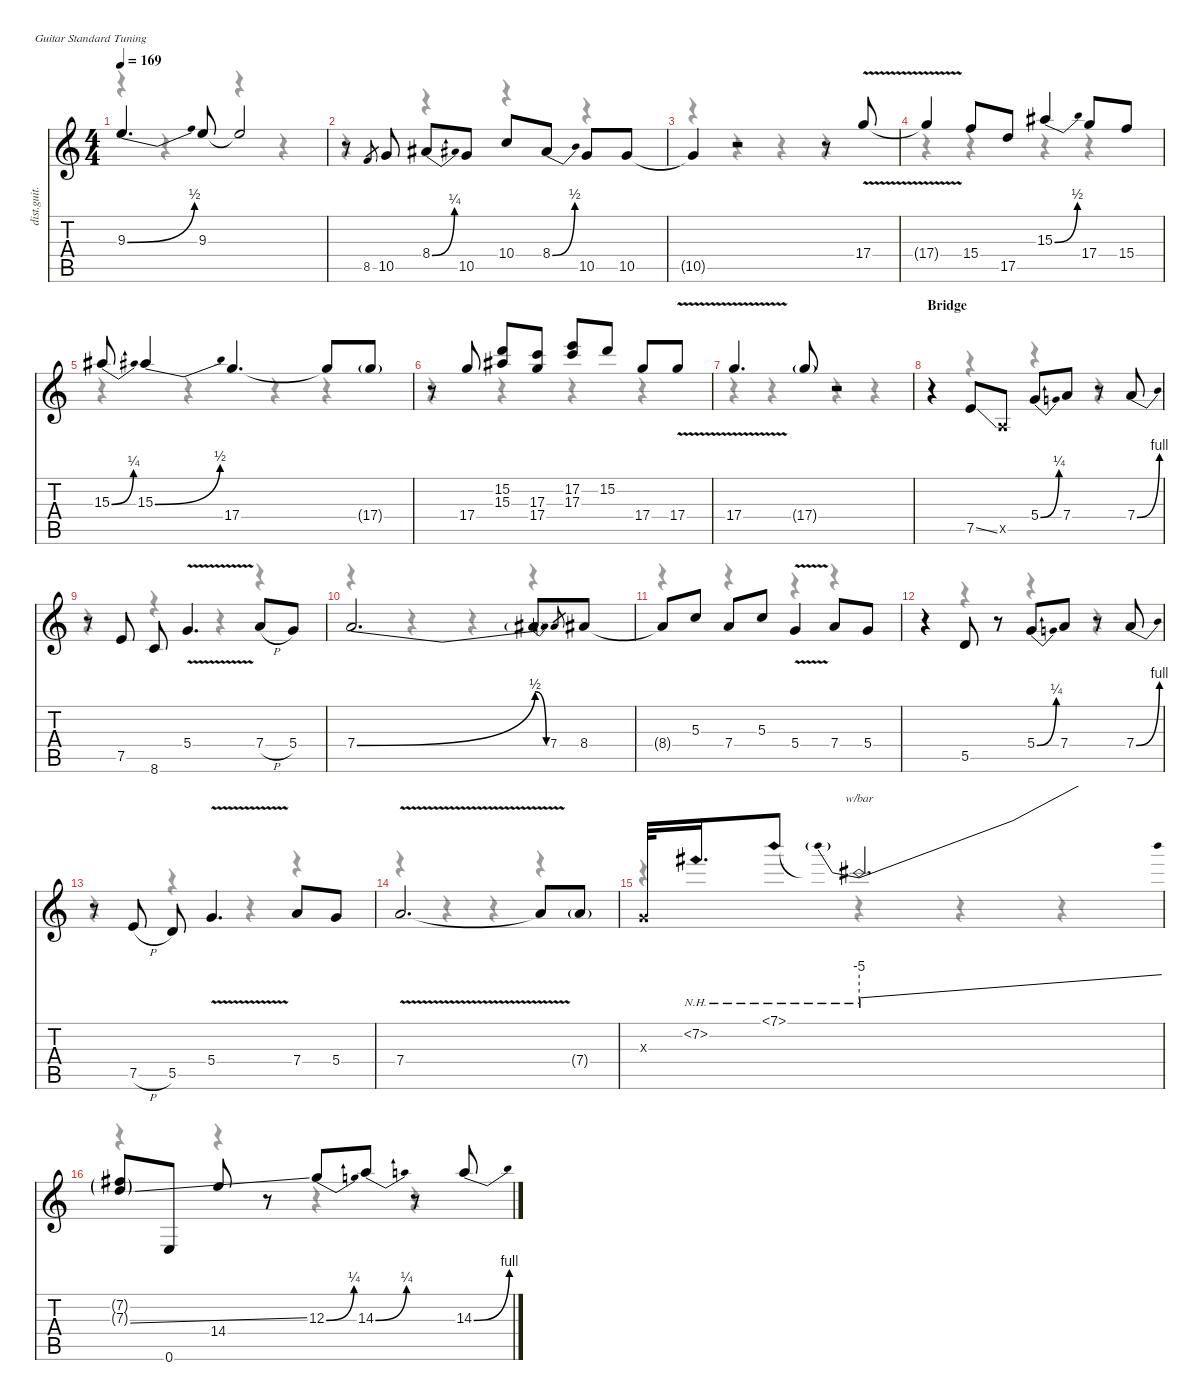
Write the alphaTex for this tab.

\defaultSystemsLayout 4
\hideDynamics
\bracketExtendMode nobrackets
\otherSystemsTrackNameOrientation horizontal
\track ("Lead" "dist.guit.") {instrument distortionguitar}
\staff {score tabs}
\tuning (E4 B3 G3 D3 A2 E2)
\voice
\ts (4 4)
\tempo 169
\clef g2
\ks c
9.3{be (bend 0 0 45 2)}.4{d dy f beam Up} 9.3.8{beam Up} 9.3{t}.2{beam Up} |
r.8{beam Up} 8.5.8{gr dy mf beam Up} 10.5.8{dy f beam Up} 8.4{be (bend 0 0 30 1) acc #}.8{beam Up} 10.5.8{beam Up} 10.4.8{beam Up} 8.4{be (bend 0 0 30 2) acc #}.8{beam Up} 10.5.8{beam Up} 10.5.8{beam Up} |
10.5{t}.4{beam Up} r.2{beam Up} r.8{beam Up} 17.4{v}.8{beam Up} |
17.4{v t}.4{beam Up} 15.4.8{beam Up} 17.5.8{beam Up} 15.3{be (bend 0 0 30 2) acc #}.4{beam Up} 17.4.8{beam Up} 15.4.8{beam Up} |
15.3{be (bend 0 0 30 1) acc #}.8{beam Up} 15.3{be (bend 0 0 34.9999992 2) acc #}.4{beam Up} 17.4.4{d beam Up} 17.4{t}.8{beam Up} 17.4{g}.8{dy mf beam Up} |
r.8{beam Up} 17.4.8{dy f beam Up} (15.2 15.3{acc #}).8{beam Up} (17.3 17.4).8{beam Up} (17.2 17.3).8{beam Up} 15.2.8{beam Up} 17.4.8{beam Up} 17.4{v}.8{beam Up} |
17.4{v}.4{d beam Up} 17.4{g}.8{dy mf beam Up} r.2{beam Up} |
\section ("" "Bridge")
r.4{beam Up} 7.5{ss}.8{dy f beam Up} 0.5{x}.8{beam Up} 5.4{be (bend 0 0 30 1)}.8{beam Up} 7.4.8{beam Up} r.8{beam Up} 7.4{be (bend 0 0 30 4)}.8{beam Up} |
r.8{beam Up} 7.5.8{beam Up} 8.6.8{beam Up} 5.4{v}.4{d beam Up} 7.4{h}.8{beam Up} 5.4.8{beam Up} |
7.4{be (bend 0 0 60 2)}.2{d beam Up} 7.4{be (release 0 2 60 0) t}.8{beam Up} 7.4.8{gr dy mf beam Up} 8.4{acc #}.8{dy f beam Up} |
8.4{t acc #}.8{beam Up} 5.3.8{beam Up} 7.4.8{beam Up} 5.3.8{beam Up} 5.4{v}.4{beam Up} 7.4.8{beam Up} 5.4.8{beam Up} |
r.4{beam Up} 5.5.8{beam Up} r.8{beam Up} 5.4{be (bend 0 0 30 1)}.8{beam Up} 7.4.8{beam Up} r.8{beam Up} 7.4{be (bend 0 0 30 4)}.8{beam Up} |
r.8{beam Up} 7.5{h}.8{beam Up} 5.5.8{beam Up} 5.4{v}.4{d beam Up} 7.4.8{beam Up} 5.4.8{beam Up} |
7.4{v}.2{d beam Up} 7.4{v t}.8{beam Up} 7.4{g}.8{dy mf beam Up} |
0.3{x}.32{dy f beam Up} 7.2{nh acc #}.16{d beam Up} 7.1{nh}.8{dy ff beam Up} 7.1{nh t}.2{d tbe (predivedive default 0 -20 60 0) dy f beam Up} |
(7.2{g acc #} 7.3{ss g}).8{dy mf beam Up} 0.6.8{dy f beam Up} 14.4.8{beam Up} r.8{beam Up} 12.3{be (bend 0 0 30 1)}.8{beam Up} 14.3{be (bend 0 0 30 1)}.8{beam Up} r.8{beam Up} 14.3{be (bend 0 0 30 4)}.8{beam Up}
\voice
\clef g2
\ottava regular
\simile none
\ks c
r.4{dy mf beam Down} r.4{beam Down} r.4{beam Down} r.4{beam Down} |
r.4{beam Down} r.4{beam Down} r.4{beam Down} r.4{beam Down} |
r.4{beam Down} r.4{beam Down} r.4{beam Down} r.4{beam Down} |
r.4{beam Down} r.4{beam Down} r.4{beam Down} r.4{beam Down} |
r.4{beam Down} r.4{beam Down} r.4{beam Down} r.4{beam Down} |
r.4{beam Down} r.4{beam Down} r.4{beam Down} r.4{beam Down} |
r.4{beam Down} r.4{beam Down} r.4{beam Down} r.4{beam Down} |
r.4{beam Down} r.4{beam Down} r.4{beam Down} r.4{beam Down} |
r.4{beam Down} r.4{beam Down} r.4{beam Down} r.4{beam Down} |
r.4{beam Down} r.4{beam Down} r.4{beam Down} r.4{beam Down} |
r.4{beam Down} r.4{beam Down} r.4{beam Down} r.4{beam Down} |
r.4{beam Down} r.4{beam Down} r.4{beam Down} r.4{beam Down} |
r.4{beam Down} r.4{beam Down} r.4{beam Down} r.4{beam Down} |
r.4{beam Down} r.4{beam Down} r.4{beam Down} r.4{beam Down} |
r.4{beam Down} r.4{beam Down} r.4{beam Down} r.4{beam Down} |
r.4{beam Down} r.4{beam Down} r.4{beam Down} r.4{beam Down}
